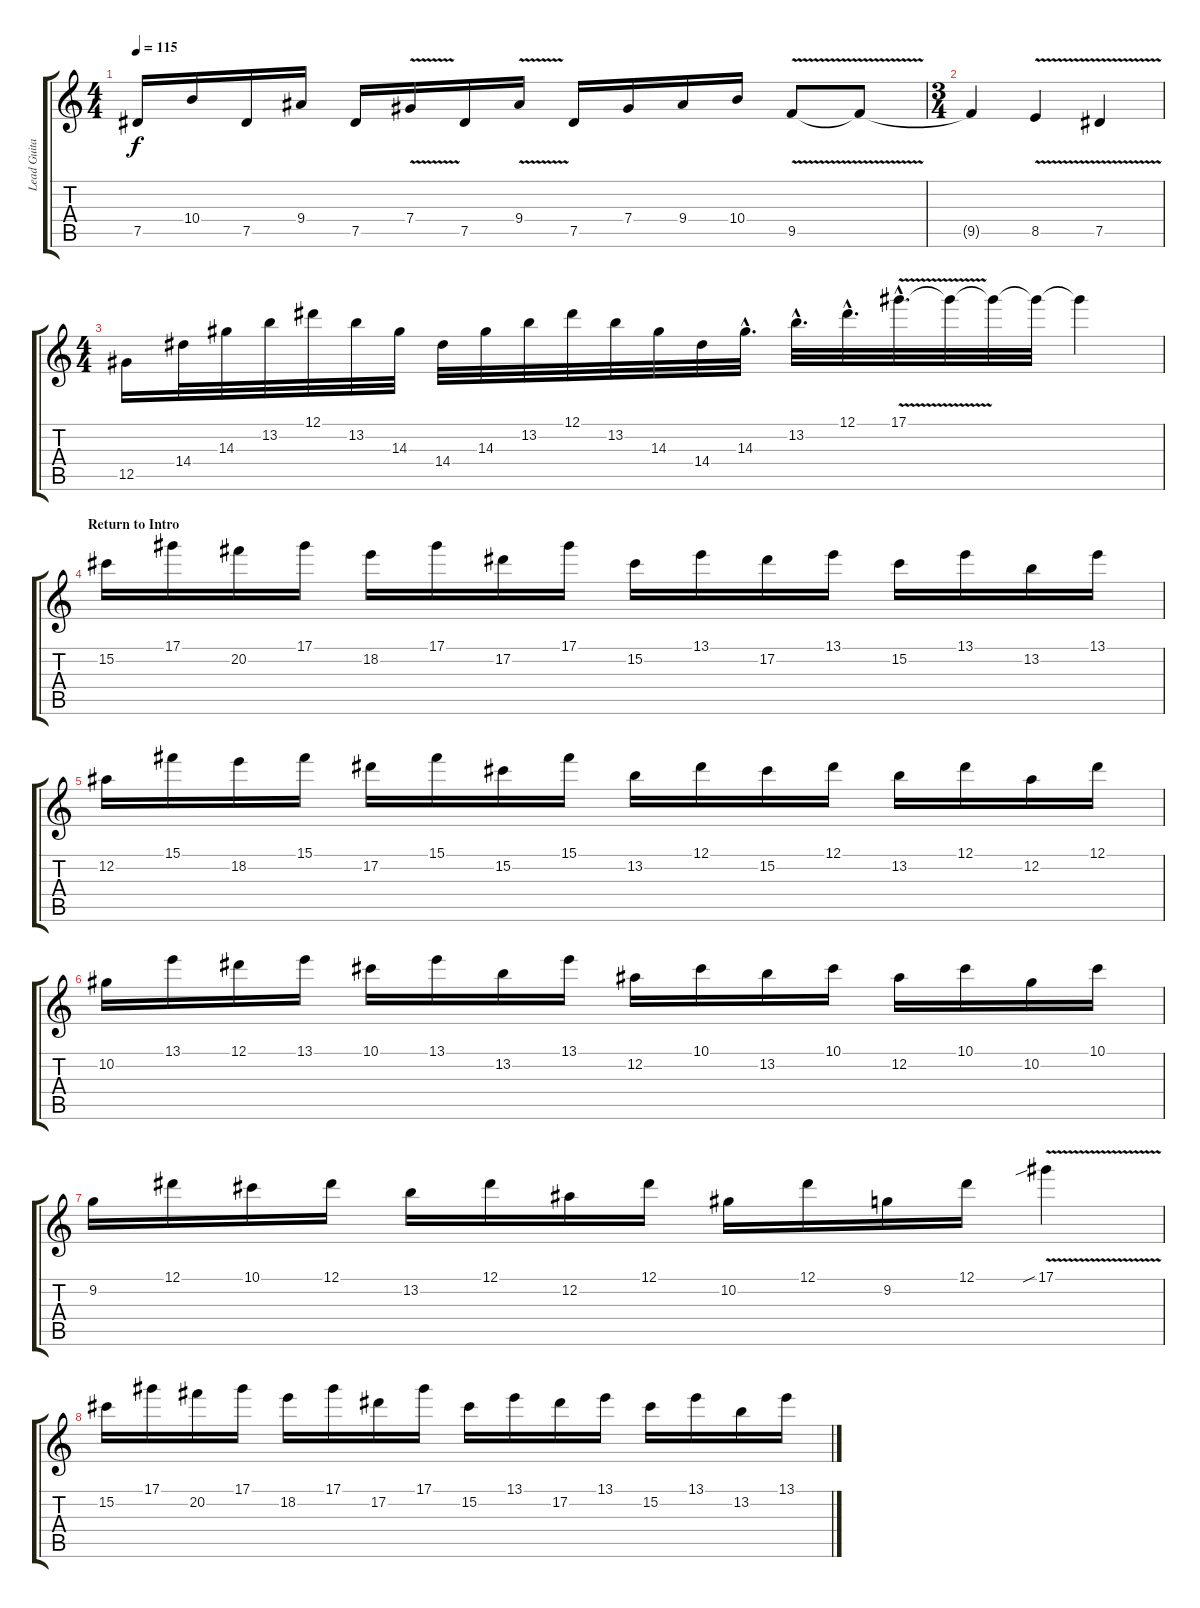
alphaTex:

\track ("Lead Guitar" "Lead Guita") {instrument overdrivenguitar}
\staff {score tabs}
\tuning (Eb4 Bb3 Gb3 Db3 Ab2 Eb2) {hide}
\ts (4 4)
\tempo 115
\clef g2
\ks c
7.5.16{dy f} 10.4.16 7.5.16 9.4.16 7.5.16 7.4{v}.16 7.5.16 9.4{v}.16 7.5.16 7.4.16 9.4.16 10.4.16 9.5{v}.8 9.5{t}.8 |
\ts (3 4)
9.5{t}.4 8.5{v}.4 7.5{v}.4 |
\ts (4 4)
12.5.16 14.4.32 14.3.32 13.2.32 12.1.32 13.2.32 14.3.32 14.4.32 14.3.32 13.2.32 12.1.32 13.2.32 14.3.32 14.4.32 14.3{hac}.32{d} 13.2{hac}.32{d} 12.1{hac}.32{d} 17.1{v hac}.32{d} 17.1{t}.32 17.1{t}.32 17.1{t}.32 17.1{t}.4 |
\section ("" "Return to Intro")
15.2.16 17.1.16 20.2.16 17.1.16 18.2.16 17.1.16 17.2.16 17.1.16 15.2.16 13.1.16 17.2.16 13.1.16 15.2.16 13.1.16 13.2.16 13.1.16 |
12.2.16 15.1.16 18.2.16 15.1.16 17.2.16 15.1.16 15.2.16 15.1.16 13.2.16 12.1.16 15.2.16 12.1.16 13.2.16 12.1.16 12.2.16 12.1.16 |
10.2.16 13.1.16 12.1.16 13.1.16 10.1.16 13.1.16 13.2.16 13.1.16 12.2.16 10.1.16 13.2.16 10.1.16 12.2.16 10.1.16 10.2.16 10.1.16 |
9.2.16 12.1.16 10.1.16 12.1.16 13.2.16 12.1.16 12.2.16 12.1.16 10.2.16 12.1.16 9.2.16 12.1.16 17.1{v sib}.4 |
15.2.16 17.1.16 20.2.16 17.1.16 18.2.16 17.1.16 17.2.16 17.1.16 15.2.16 13.1.16 17.2.16 13.1.16 15.2.16 13.1.16 13.2.16 13.1.16
